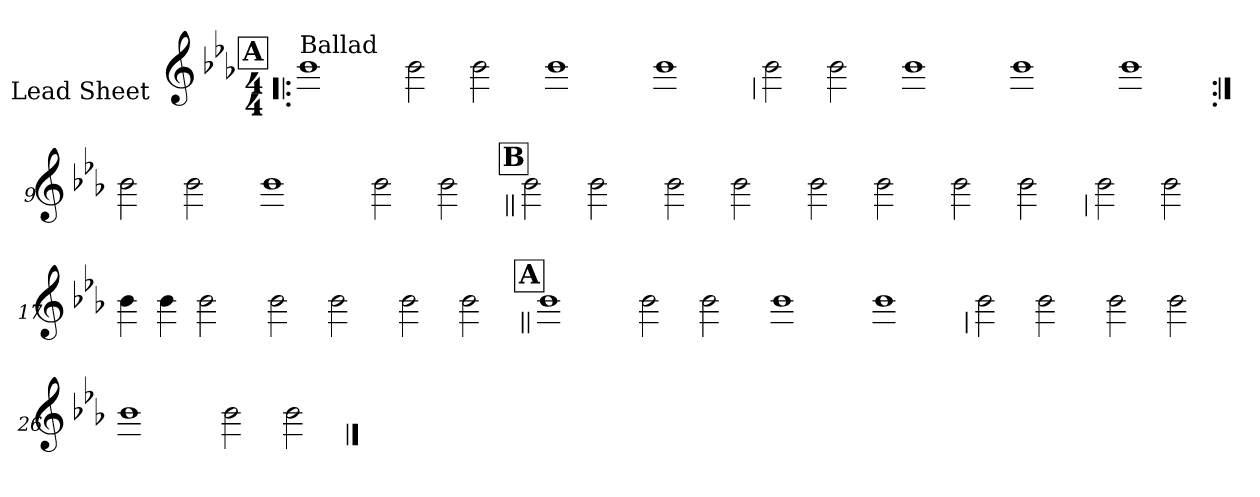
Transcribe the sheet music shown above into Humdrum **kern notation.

**kern
*part1
*staff1
*I"Lead Sheet
*stria0
*clefG2
*k[b-e-a-]
*E-:
*M4/4
!!LO:REH:place=s1:a:t=A
=1!|:
!LO:TX:a:t=Ballad
1b-
=2-
2b-
2b-
=3-
1b-
=4-
1b-
!!LO:LB:g=z
=5
2b-
2b-
=6-
1b-
=7-
1b-
=8-
1b-
!!LO:LB:g=z
=9:|!
2b-
2b-
=10-
1b-
=11-
2b-
2b-
!!LO:LB:g=z
!!LO:REH:place=s1:a:t=B
=12||
2b-
2b-
=13-
2b-
2b-
=14-
2b-
2b-
=15-
2b-
2b-
!!LO:LB:g=z
=16
2b-
2b-
=17-
4b-
4b-
2b-
=18-
2b-
2b-
=19-
2b-
2b-
!!LO:LB:g=z
!!LO:REH:place=s1:a:t=A
=20||
1b-
=21-
2b-
2b-
=22-
1b-
=23-
1b-
!!LO:LB:g=z
=24
2b-
2b-
=25-
2b-
2b-
=26-
1b-
=27-
2b-
2b-
==
*-
